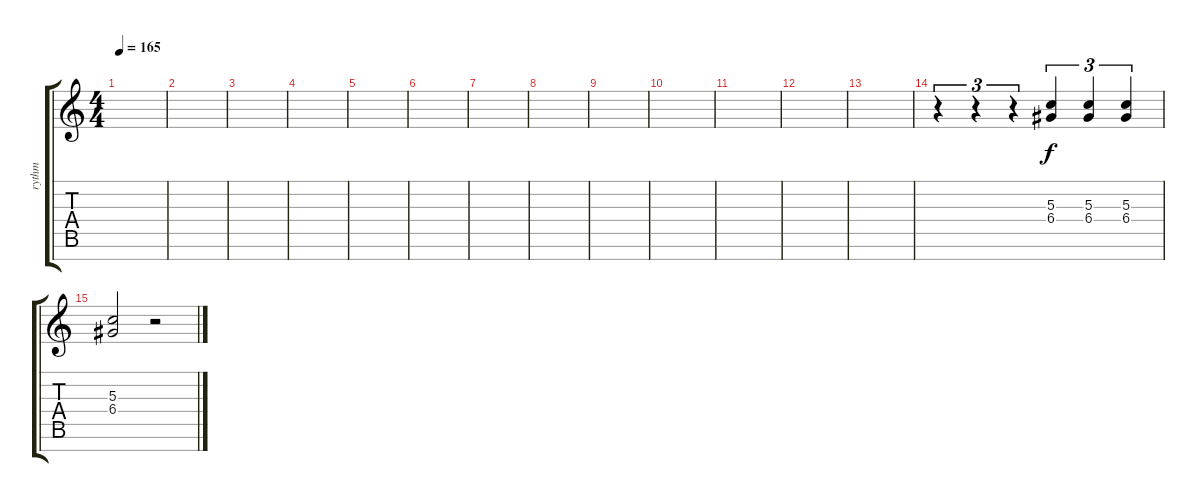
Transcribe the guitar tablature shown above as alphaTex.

\track ("rythm" "rythm") {instrument distortionguitar}
\staff {score tabs}
\tuning (E4 B3 G3 D3 A2 E2 B1) {hide}
\ts (4 4)
\tempo 165
\clef g2
\ks c
|
|
|
|
|
|
|
|
|
|
|
|
|
r.4{tu (3 2)} r.4{tu (3 2)} r.4{tu (3 2)} (5.3 6.4).4{tu (3 2)} (5.3 6.4).4{tu (3 2)} (5.3 6.4).4{tu (3 2)} |
(5.3 6.4).2 r.2
